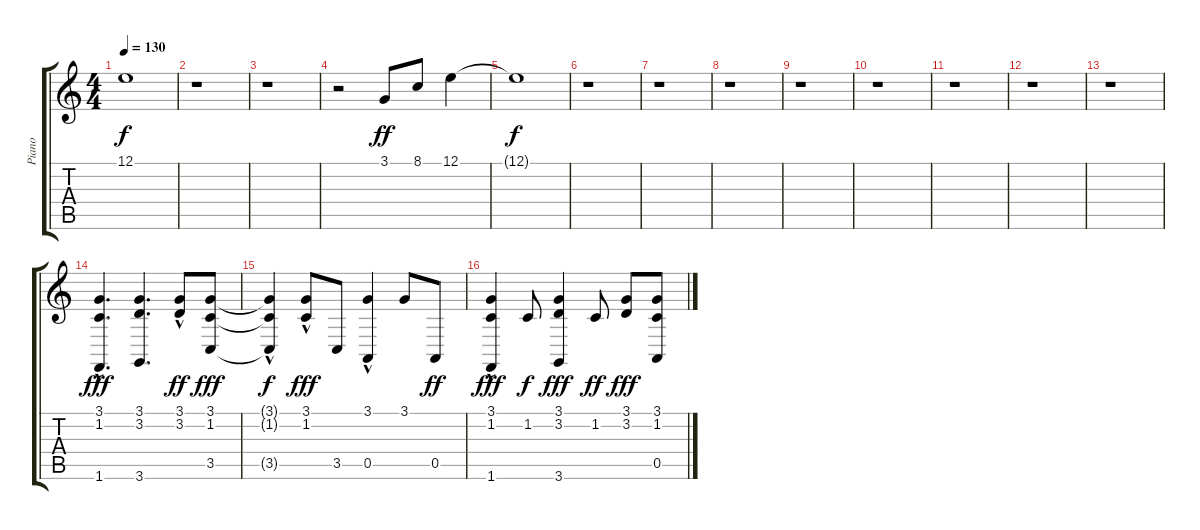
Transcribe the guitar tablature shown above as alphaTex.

\track ("Piano" "Piano") {instrument acousticgrandpiano}
\staff {score tabs}
\tuning (E4 B3 G3 D3 A2 E2) {hide}
\ts (4 4)
\tempo 130
\clef g2
\ks c
12.1{t}.1{dy f} |
r.1 |
r.1 |
r.2 3.1.8{dy ff} 8.1.8 12.1.4 |
12.1{t}.1{dy f} |
r.1 |
r.1 |
r.1 |
r.1 |
r.1 |
r.1 |
r.1 |
r.1 |
(3.1{hac} 1.2{hac} 1.6{hac}).4{d dy fff} (3.1 3.2 3.6).4{d} (3.1{hac} 3.2).8{dy ff} (3.1 1.2 3.5).8{dy fff} |
(3.1{t} 1.2{hac t} 3.5{t}).4{dy f} (3.1{hac} 1.2).8{dy fff} 3.5.8 (3.1{hac} 0.5).4 3.1.8 0.5.8{dy ff} |
(3.1 1.2{hac} 1.6).4{dy fff} 1.2.8{dy f} (3.1 3.2 3.6).4{dy fff} 1.2.8{dy ff} (3.1 3.2).8{dy fff} (3.1 1.2 0.5).8
